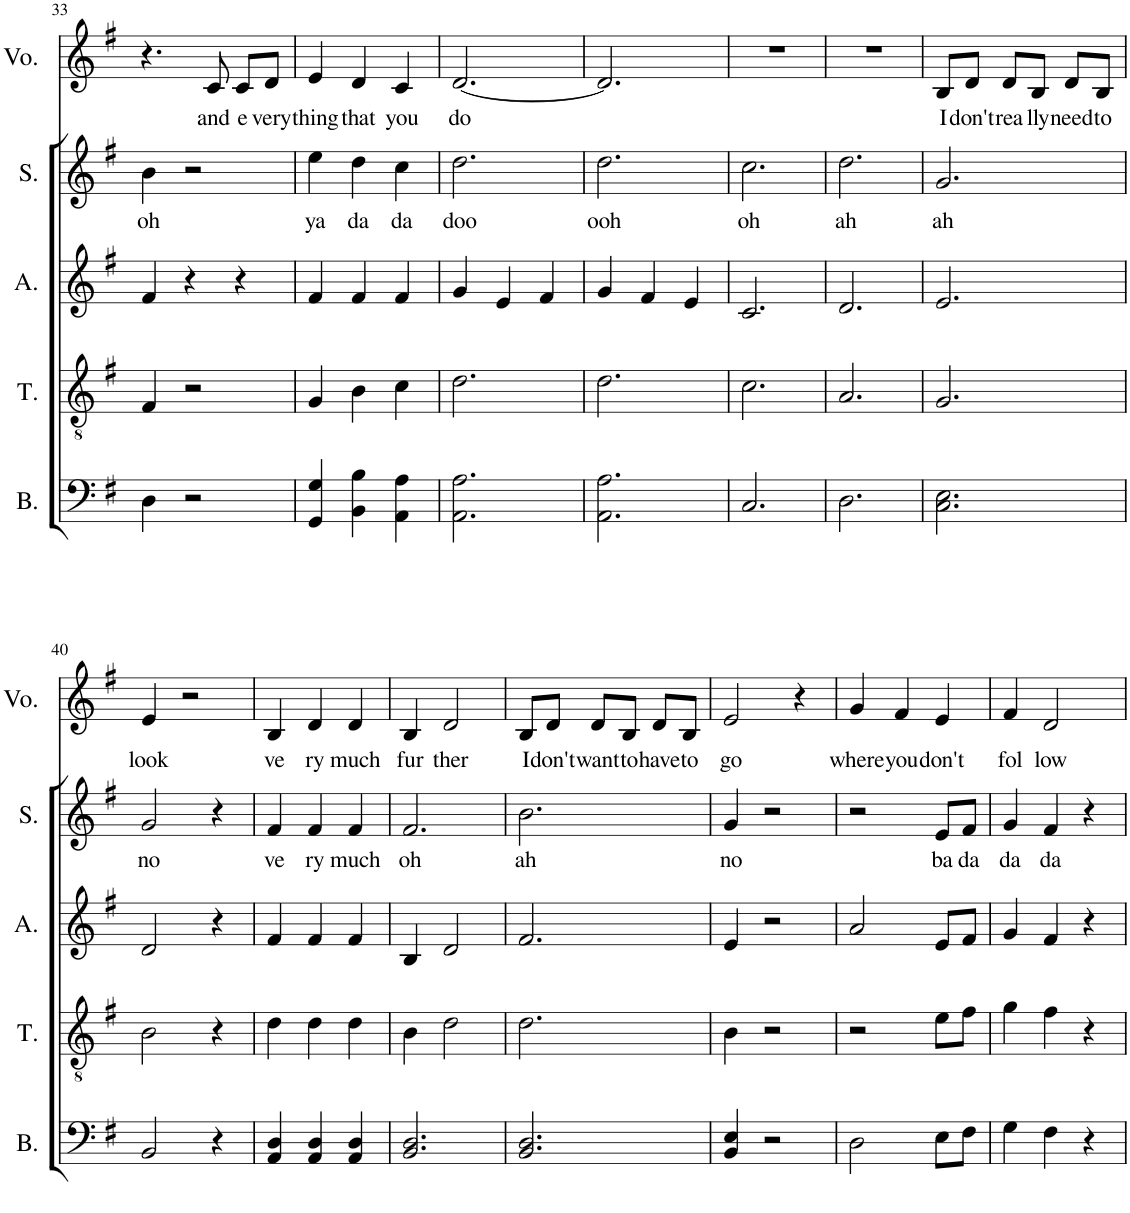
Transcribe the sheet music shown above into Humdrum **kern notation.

**kern	**kern	**kern	**kern	**text	**kern	**text
*part5	*part4	*part3	*part2	*part2	*part1	*part1
*staff5	*staff4	*staff3	*staff2	*staff2	*staff1	*staff1
*I"Bass	*I"Tenor	*I"Alto	*I"Soprano	*	*I"Voice	*
*I'B.	*I'T.	*I'A.	*I'S.	*	*I'Vo.	*
!!LO:PB:g=z
*clefF4	*clefGv2	*clefG2	*clefG2	*	*clefG2	*
*k[f#]	*k[f#]	*k[f#]	*k[f#]	*	*k[f#]	*
*M3/4	*M3/4	*M3/4	*M3/4	*	*M3/4	*
=33	=33	=33	=33	=33	=33	=33
!	!	!	!	!LO:LY:b	!	!
4D\	4F#/	4f#/	4b\	oh	4.r	.
2r	2r	4r	2r	.	.	.
!	!	!	!	!	!	!LO:LY:b
.	.	.	.	.	8c/	and
!	!	!	!	!	!	!LO:LY:b
.	.	4r	.	.	8c/L	e
!	!	!	!	!	!	!LO:LY:b
.	.	.	.	.	8d/J	very
=34	=34	=34	=34	=34	=34	=34
!	!	!	!	!LO:LY:b	!	!LO:LY:b
4GG/ 4G/	4G/	4f#/	4ee\	ya	4e/	thing
!	!	!	!	!LO:LY:b	!	!LO:LY:b
4BB\ 4B\	4B\	4f#/	4dd\	da	4d/	that
!	!	!	!	!LO:LY:b	!	!LO:LY:b
4AA\ 4A\	4c\	4f#/	4cc\	da	4c/	you
=35	=35	=35	=35	=35	=35	=35
!	!	!	!	!LO:LY:b	!	!LO:LY:b
2.AA\ 2.A\	2.d\	4g/	2.dd\	doo	[2.d/	do
.	.	4e/	.	.	.	.
.	.	4f#/	.	.	.	.
=36	=36	=36	=36	=36	=36	=36
!	!	!	!	!LO:LY:b	!	!
2.AA\ 2.A\	2.d\	4g/	2.dd\	ooh	2.d/]	.
.	.	4f#/	.	.	.	.
.	.	4e/	.	.	.	.
=37	=37	=37	=37	=37	=37	=37
!	!	!	!	!LO:LY:b	!	!
2.C/	2.c\	2.c/	2.cc\	oh	2.r	.
=38	=38	=38	=38	=38	=38	=38
!	!	!	!	!LO:LY:b	!	!
2.D\	2.A/	2.d/	2.dd\	ah	2.r	.
=39	=39	=39	=39	=39	=39	=39
!	!	!	!	!LO:LY:b	!	!LO:LY:b
2.C\ 2.E\	2.G/	2.e/	2.g/	ah	8B/L	I
!	!	!	!	!	!	!LO:LY:b
.	.	.	.	.	8d/J	don't
!	!	!	!	!	!	!LO:LY:b
.	.	.	.	.	8d/L	rea
!	!	!	!	!	!	!LO:LY:b
.	.	.	.	.	8B/J	lly
!	!	!	!	!	!	!LO:LY:b
.	.	.	.	.	8d/L	need
!	!	!	!	!	!	!LO:LY:b
.	.	.	.	.	8B/J	to
!!LO:LB:g=z
=40	=40	=40	=40	=40	=40	=40
!	!	!	!	!LO:LY:b	!	!LO:LY:b
2BB/	2B\	2d/	2g/	no	4e/	look
.	.	.	.	.	2r	.
4r	4r	4r	4r	.	.	.
=41	=41	=41	=41	=41	=41	=41
!	!	!	!	!LO:LY:b	!	!LO:LY:b
4AA/ 4D/	4d\	4f#/	4f#/	ve	4B/	ve
!	!	!	!	!LO:LY:b	!	!LO:LY:b
4AA/ 4D/	4d\	4f#/	4f#/	ry	4d/	ry
!	!	!	!	!LO:LY:b	!	!LO:LY:b
4AA/ 4D/	4d\	4f#/	4f#/	much	4d/	much
=42	=42	=42	=42	=42	=42	=42
!	!	!	!	!LO:LY:b	!	!LO:LY:b
2.BB/ 2.D/	4B\	4B/	2.f#/	oh	4B/	fur
!	!	!	!	!	!	!LO:LY:b
.	2d\	2d/	.	.	2d/	ther
=43	=43	=43	=43	=43	=43	=43
!	!	!	!	!LO:LY:b	!	!LO:LY:b
2.BB/ 2.D/	2.d\	2.f#/	2.b\	ah	8B/L	I
!	!	!	!	!	!	!LO:LY:b
.	.	.	.	.	8d/J	don't
!	!	!	!	!	!	!LO:LY:b
.	.	.	.	.	8d/L	want
!	!	!	!	!	!	!LO:LY:b
.	.	.	.	.	8B/J	to
!	!	!	!	!	!	!LO:LY:b
.	.	.	.	.	8d/L	have
!	!	!	!	!	!	!LO:LY:b
.	.	.	.	.	8B/J	to
=44	=44	=44	=44	=44	=44	=44
!	!	!	!	!LO:LY:b	!	!LO:LY:b
4BB/ 4E/	4B\	4e/	4g/	no	2e/	go
2r	2r	2r	2r	.	.	.
.	.	.	.	.	4r	.
=45	=45	=45	=45	=45	=45	=45
!	!	!	!	!	!	!LO:LY:b
2D\	2r	2a/	2r	.	4g/	where
!	!	!	!	!	!	!LO:LY:b
.	.	.	.	.	4f#/	you
!	!	!	!	!LO:LY:b	!	!LO:LY:b
8E\L	8e\L	8e/L	8e/L	ba	4e/	don't
!	!	!	!	!LO:LY:b	!	!
8F#\J	8f#\J	8f#/J	8f#/J	da	.	.
=46	=46	=46	=46	=46	=46	=46
!	!	!	!	!LO:LY:b	!	!LO:LY:b
4G\	4g\	4g/	4g/	da	4f#/	fol
!	!	!	!	!LO:LY:b	!	!LO:LY:b
4F#\	4f#\	4f#/	4f#/	da	2d/	low
4r	4r	4r	4r	.	.	.
=	=	=	=	=	=	=
*-	*-	*-	*-	*-	*-	*-
